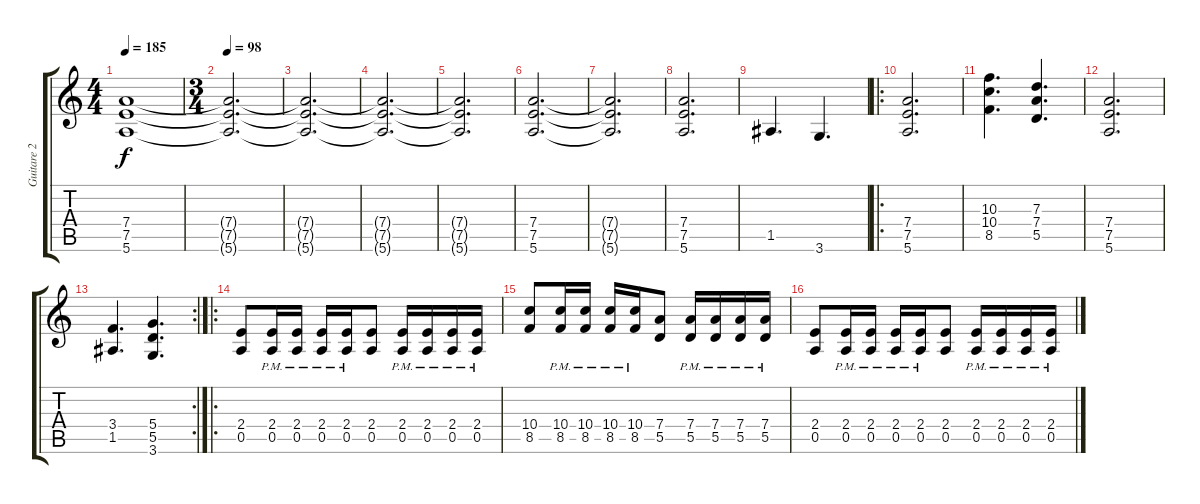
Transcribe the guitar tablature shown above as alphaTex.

\track ("Guitare 2" "Guitare 2") {instrument distortionguitar}
\staff {score tabs}
\tuning (E4 B3 G3 D3 A2 E2) {hide}
\ts (4 4)
\tempo 185
\clef g2
\ks c
(7.4{t} 7.5{t} 5.6{t}).1{dy f} |
\ts (3 4)
\tempo 98
(7.4{t} 7.5{t} 5.6{t}).2{d} |
(7.4{t} 7.5{t} 5.6{t}).2{d} |
(7.4{t} 7.5{t} 5.6{t}).2{d} |
(7.4{t} 7.5{t} 5.6{t}).2{d} |
(7.4 7.5 5.6).2{d} |
(7.4{t} 7.5{t} 5.6{t}).2{d} |
(7.4 7.5 5.6).2{d} |
1.5.4{d} 3.6.4{d} |
\ro
(7.4 7.5 5.6).2{d} |
(10.3 10.4 8.5).4{d} (7.3 7.4 5.5).4{d} |
(7.4 7.5 5.6).2{d} |
\rc 2
(3.4 1.5).4{d} (5.4 5.5 3.6).4{d} |
\ro
(2.4 0.5).8 (2.4{pm} 0.5{pm}).16 (2.4{pm} 0.5{pm}).16 (2.4{pm} 0.5{pm}).16 (2.4{pm} 0.5{pm}).16 (2.4 0.5).8 (2.4{pm} 0.5{pm}).16 (2.4{pm} 0.5{pm}).16 (2.4{pm} 0.5{pm}).16 (2.4{pm} 0.5{pm}).16 |
(10.4 8.5).8 (10.4{pm} 8.5{pm}).16 (10.4{pm} 8.5{pm}).16 (10.4{pm} 8.5{pm}).16 (10.4{pm} 8.5{pm}).16 (7.4 5.5).8 (7.4{pm} 5.5{pm}).16 (7.4{pm} 5.5{pm}).16 (7.4{pm} 5.5{pm}).16 (7.4{pm} 5.5{pm}).16 |
(2.4 0.5).8 (2.4{pm} 0.5{pm}).16 (2.4{pm} 0.5{pm}).16 (2.4{pm} 0.5{pm}).16 (2.4{pm} 0.5{pm}).16 (2.4 0.5).8 (2.4{pm} 0.5{pm}).16 (2.4{pm} 0.5{pm}).16 (2.4{pm} 0.5{pm}).16 (2.4{pm} 0.5{pm}).16
